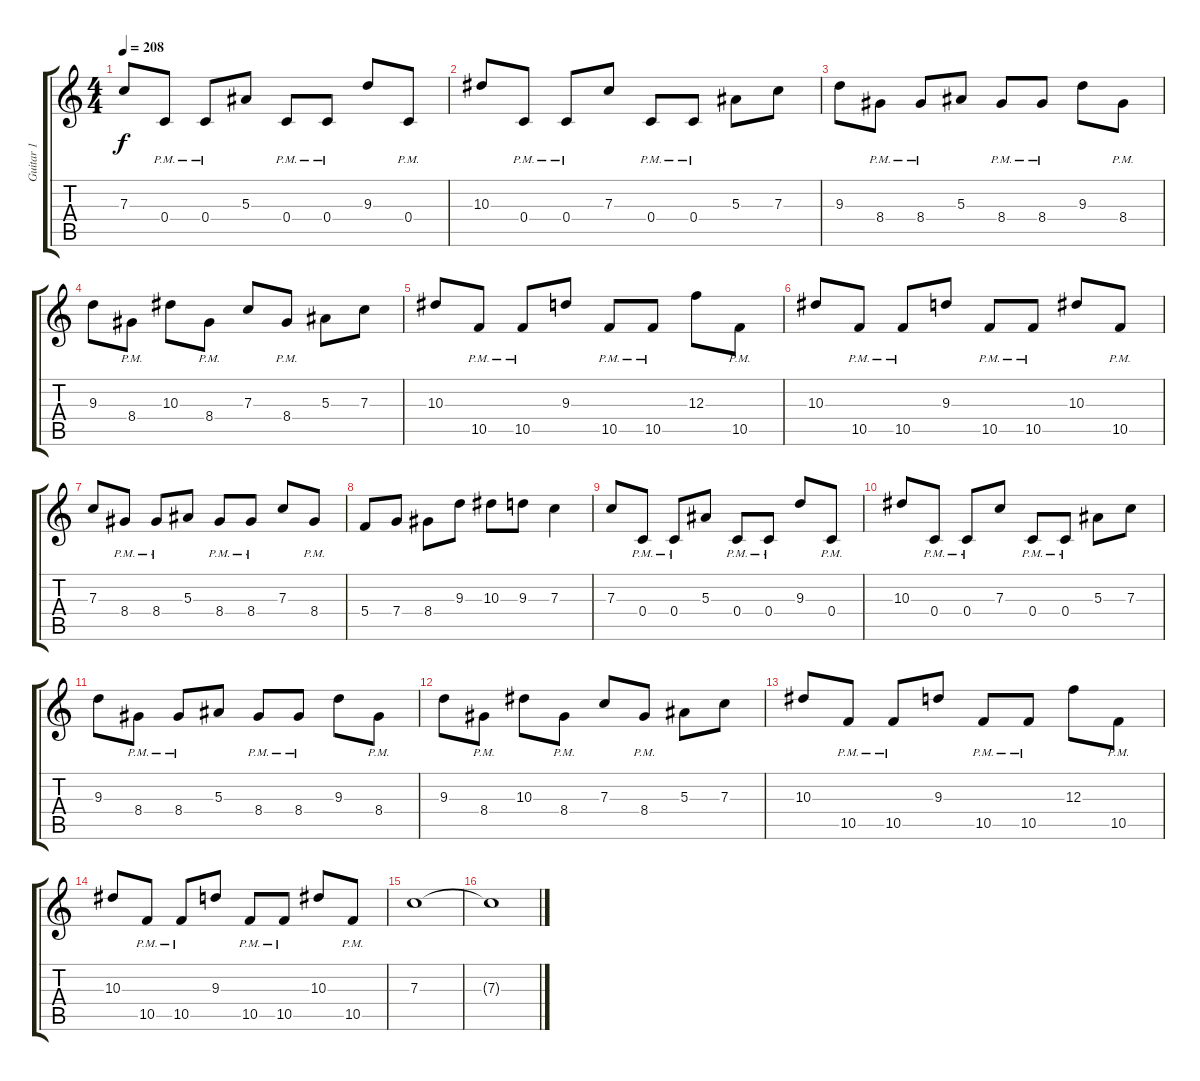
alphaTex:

\track ("Guitar 1" "Guitar 1") {instrument distortionguitar}
\staff {score tabs}
\tuning (D4 A3 F3 C3 G2 C2) {hide}
\ts (4 4)
\tempo 208
\clef g2
\ks c
7.3.8{dy f} 0.4{pm}.8 0.4{pm}.8 5.3.8 0.4{pm}.8 0.4{pm}.8 9.3.8 0.4{pm}.8 |
10.3.8 0.4{pm}.8 0.4{pm}.8 7.3.8 0.4{pm}.8 0.4{pm}.8 5.3.8 7.3.8 |
9.3.8 8.4{pm}.8 8.4{pm}.8 5.3.8 8.4{pm}.8 8.4{pm}.8 9.3.8 8.4{pm}.8 |
9.3.8 8.4{pm}.8 10.3.8 8.4{pm}.8 7.3.8 8.4{pm}.8 5.3.8 7.3.8 |
10.3.8 10.5{pm}.8 10.5{pm}.8 9.3.8 10.5{pm}.8 10.5{pm}.8 12.3.8 10.5{pm}.8 |
10.3.8 10.5{pm}.8 10.5{pm}.8 9.3.8 10.5{pm}.8 10.5{pm}.8 10.3.8 10.5{pm}.8 |
7.3.8 8.4{pm}.8 8.4{pm}.8 5.3.8 8.4{pm}.8 8.4{pm}.8 7.3.8 8.4{pm}.8 |
5.4.8 7.4.8 8.4.8 9.3.8 10.3.8 9.3.8 7.3.4 |
7.3.8 0.4{pm}.8 0.4{pm}.8 5.3.8 0.4{pm}.8 0.4{pm}.8 9.3.8 0.4{pm}.8 |
10.3.8 0.4{pm}.8 0.4{pm}.8 7.3.8 0.4{pm}.8 0.4{pm}.8 5.3.8 7.3.8 |
9.3.8 8.4{pm}.8 8.4{pm}.8 5.3.8 8.4{pm}.8 8.4{pm}.8 9.3.8 8.4{pm}.8 |
9.3.8 8.4{pm}.8 10.3.8 8.4{pm}.8 7.3.8 8.4{pm}.8 5.3.8 7.3.8 |
10.3.8 10.5{pm}.8 10.5{pm}.8 9.3.8 10.5{pm}.8 10.5{pm}.8 12.3.8 10.5{pm}.8 |
10.3.8 10.5{pm}.8 10.5{pm}.8 9.3.8 10.5{pm}.8 10.5{pm}.8 10.3.8 10.5{pm}.8 |
7.3.1 |
7.3{t}.1
